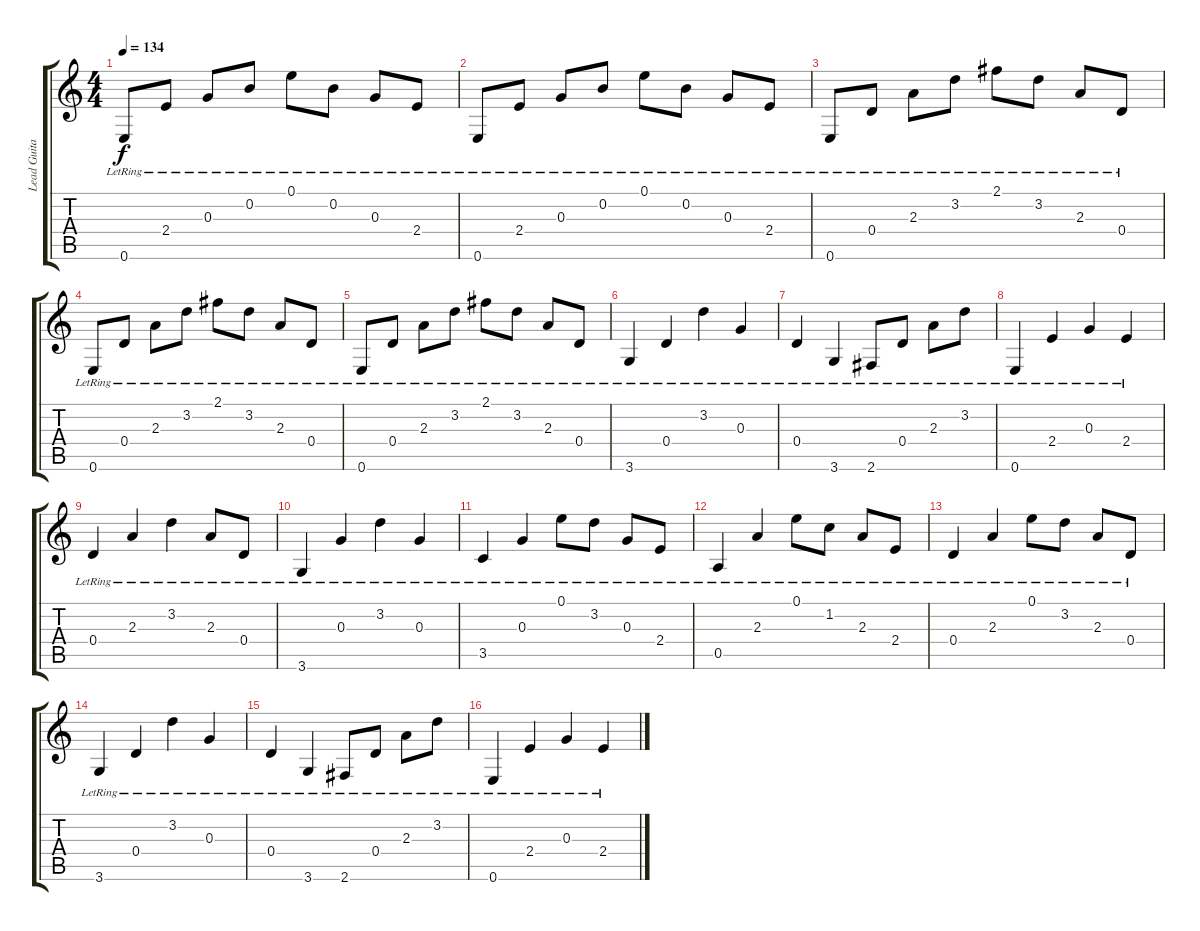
\track ("Lead Guitar" "Lead Guita") {instrument distortionguitar}
\staff {score tabs}
\tuning (E4 B3 G3 D3 A2 E2) {hide}
\ts (4 4)
\tempo 134
\clef g2
\ks c
0.6{lr}.8{dy f} 2.4{lr}.8 0.3{lr}.8 0.2{lr}.8 0.1{lr}.8 0.2{lr}.8 0.3{lr}.8 2.4{lr}.8 |
0.6{lr}.8 2.4{lr}.8 0.3{lr}.8 0.2{lr}.8 0.1{lr}.8 0.2{lr}.8 0.3{lr}.8 2.4{lr}.8 |
0.6{lr}.8 0.4{lr}.8 2.3{lr}.8 3.2{lr}.8 2.1{lr}.8 3.2{lr}.8 2.3{lr}.8 0.4{lr}.8 |
0.6{lr}.8 0.4{lr}.8 2.3{lr}.8 3.2{lr}.8 2.1{lr}.8 3.2{lr}.8 2.3{lr}.8 0.4{lr}.8 |
0.6{lr}.8 0.4{lr}.8 2.3{lr}.8 3.2{lr}.8 2.1{lr}.8 3.2{lr}.8 2.3{lr}.8 0.4{lr}.8 |
3.6{lr}.4 0.4{lr}.4 3.2{lr}.4 0.3{lr}.4 |
0.4{lr}.4 3.6{lr}.4 2.6{lr}.8 0.4{lr}.8 2.3{lr}.8 3.2{lr}.8 |
0.6{lr}.4 2.4{lr}.4 0.3{lr}.4 2.4{lr}.4 |
0.4{lr}.4 2.3{lr}.4 3.2{lr}.4 2.3{lr}.8 0.4{lr}.8 |
3.6{lr}.4 0.3{lr}.4 3.2{lr}.4 0.3{lr}.4 |
3.5{lr}.4 0.3{lr}.4 0.1{lr}.8 3.2{lr}.8 0.3{lr}.8 2.4{lr}.8 |
0.5{lr}.4 2.3{lr}.4 0.1{lr}.8 1.2{lr}.8 2.3{lr}.8 2.4{lr}.8 |
0.4{lr}.4 2.3{lr}.4 0.1{lr}.8 3.2{lr}.8 2.3{lr}.8 0.4{lr}.8 |
3.6{lr}.4 0.4{lr}.4 3.2{lr}.4 0.3{lr}.4 |
0.4{lr}.4 3.6{lr}.4 2.6{lr}.8 0.4{lr}.8 2.3{lr}.8 3.2{lr}.8 |
0.6{lr}.4 2.4{lr}.4 0.3{lr}.4 2.4{lr}.4
